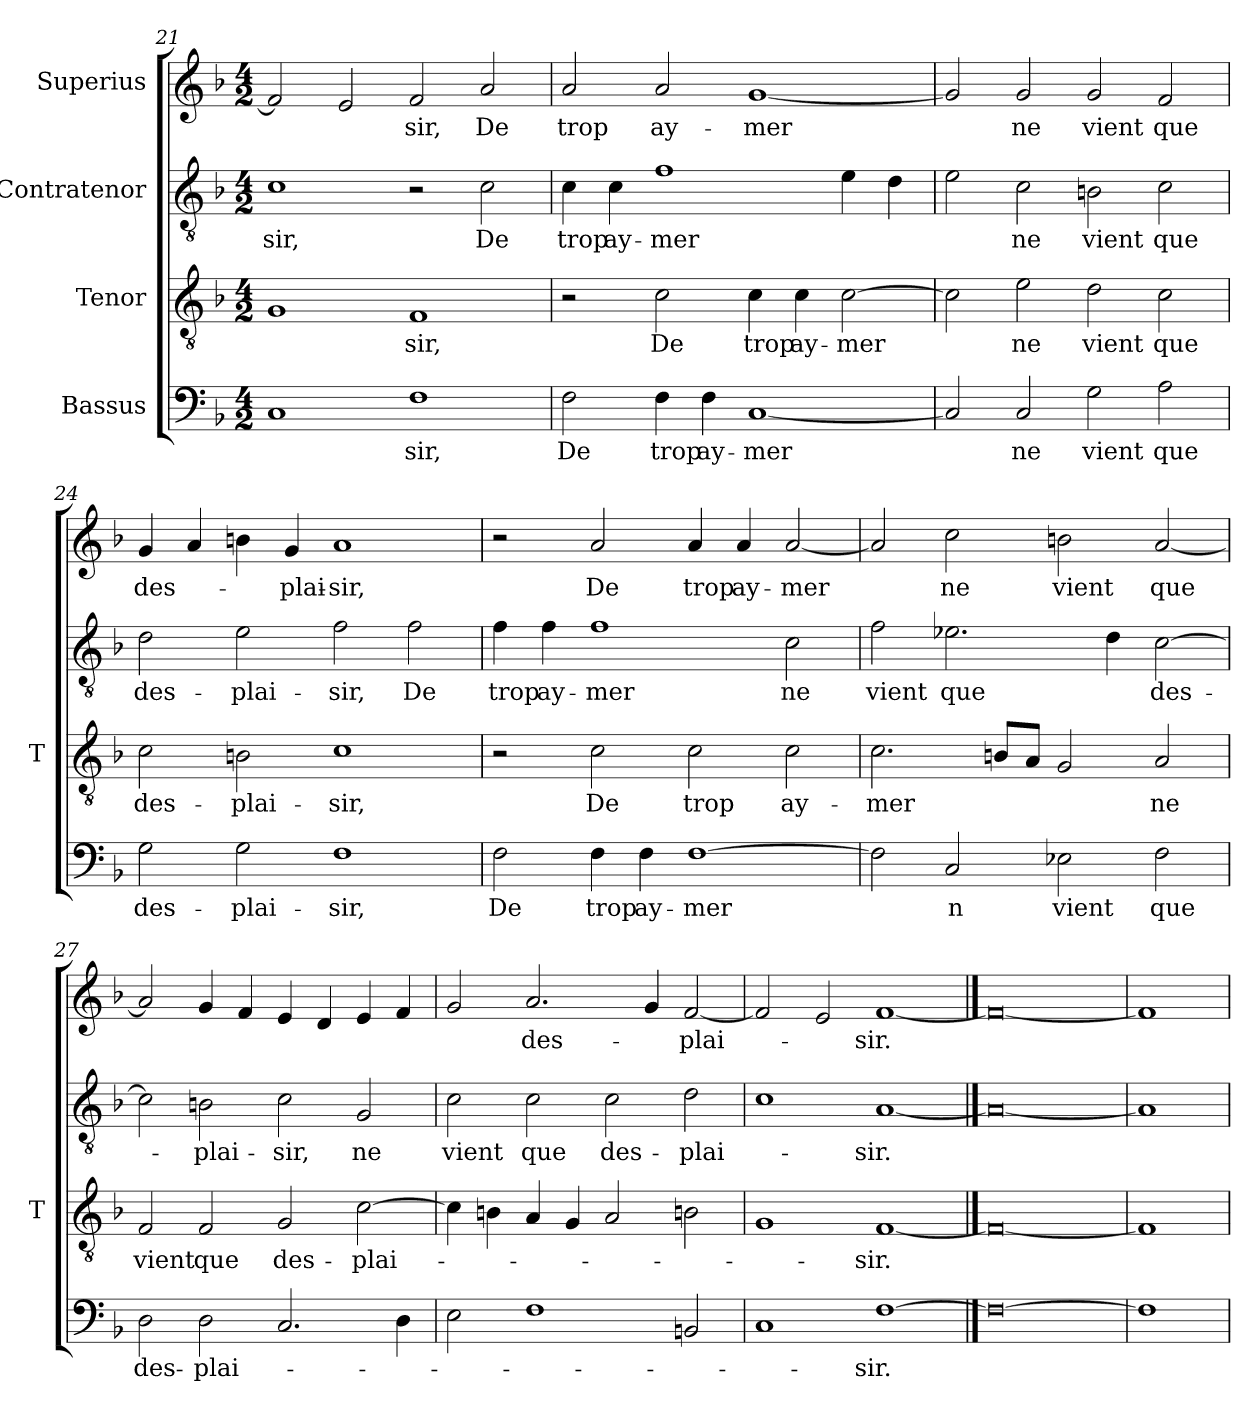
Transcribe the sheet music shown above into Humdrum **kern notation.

**kern	**text	**kern	**text	**kern	**text	**kern	**text
*part4	*part4	*part3	*part3	*part2	*part2	*part1	*part1
*staff4	*staff4	*staff3	*staff3	*staff2	*staff2	*staff1	*staff1
*I"Bassus	*	*I"Tenor	*	*I"Contratenor	*	*I"Superius	*
*	*	*I'T	*	*	*	*	*
*clefF4	*	*clefGv2	*	*clefGv2	*	*clefG2	*
*k[b-]	*	*k[b-]	*	*k[b-]	*	*k[b-]	*
*M4/2	*	*M4/2	*	*M4/2	*	*M4/2	*
=21	=21	=21	=21	=21	=21	=21	=21
1C	.	1G	.	1c	-sir,	2f]	.
.	.	.	.	.	.	2e	.
1F	-sir,	1F	-sir,	2r	.	2f	-sir,
.	.	.	.	2c	-De	2a	-De
=22	=22	=22	=22	=22	=22	=22	=22
2F	-De	2r	.	4c	-trop	2a	-trop
.	.	.	.	4c	ay-	.	.
4F	-trop	2c	-De	1f	-mer	2a	ay-
4F	ay-	.	.	.	.	.	.
[1C	-mer	4c	-trop	.	.	[1g	-mer
.	.	4c	ay-	.	.	.	.
.	.	[2c	-mer	4e	.	.	.
.	.	.	.	4d	.	.	.
=23	=23	=23	=23	=23	=23	=23	=23
2C]	.	2c]	.	2e	.	2g]	.
2C	-ne	2e	-ne	2c	-ne	2g	-ne
2G	-vient	2d	-vient	2B	-vient	2g	-vient
2A	-que	2c	-que	2c	-que	2f	-que
=24	=24	=24	=24	=24	=24	=24	=24
2G	des-	2c	des-	2d	des-	4g	des-
.	.	.	.	.	.	4a	.
2G	plai-	2Bn	plai-	2e	plai-	4bn	.
.	.	.	.	.	.	4g	plai-
1F	-sir,	1c	-sir,	2f	-sir,	1a	-sir,
.	.	.	.	2f	-De	.	.
=25	=25	=25	=25	=25	=25	=25	=25
2F	-De	2r	.	4f	-trop	2r	.
.	.	.	.	4f	ay-	.	.
4F	-trop	2c	-De	1f	-mer	2a	-De
4F	ay-	.	.	.	.	.	.
[1F	-mer	2c	-trop	.	.	4a	-trop
.	.	.	.	.	.	4a	ay-
.	.	2c	ay-	2c	-ne	[2a	-mer
=26	=26	=26	=26	=26	=26	=26	=26
2F]	.	2.c	-mer	2f	-vient	2a]	.
2C	-n	.	.	2.e-X	-que	2cc	-ne
.	.	8BnL	.	.	.	.	.
.	.	8AJ	.	.	.	.	.
2E-X	-vient	2G	.	.	.	2bn	-vient
.	.	.	.	4d	.	.	.
2F	-que	2A	-ne	[2c	des-	[2a	-que
=27	=27	=27	=27	=27	=27	=27	=27
2D	des-	2F	-vient	2c]	.	2a]	.
2D	plai-	2F	-que	2B	plai-	4g	.
.	.	.	.	.	.	4f	.
2.C	.	2G	des-	2c	-sir,	4e	.
.	.	.	.	.	.	4d	.
.	.	[2c	plai-	2G	-ne	4e	.
4D	.	.	.	.	.	4f	.
=28	=28	=28	=28	=28	=28	=28	=28
2E	.	4c]	.	2c	-vient	2g	.
.	.	4Bn	.	.	.	.	.
1F	.	4A	.	2c	-que	2.a	des-
.	.	4G	.	.	.	.	.
.	.	2A	.	2c	des-	.	.
.	.	.	.	.	.	4g	.
2BB	.	2Bn	.	2d	plai-	[2f	plai-
=29	=29	=29	=29	=29	=29	=29	=29
1C	.	1G	.	1c	.	2f]	.
.	.	.	.	.	.	2e	.
[1F	-sir.	[1F	-sir.	[1A	-sir.	[1f	-sir.
==30	==30	==30	==30	==30	==30	==30	==30
0F_	.	0F_	.	0A_	.	0f_	.
=31	=31	=31	=31	=31	=31	=31	=31
1F]	.	1F]	.	1A]	.	1f]	.
=	=	=	=	=	=	=	=
*-	*-	*-	*-	*-	*-	*-	*-
